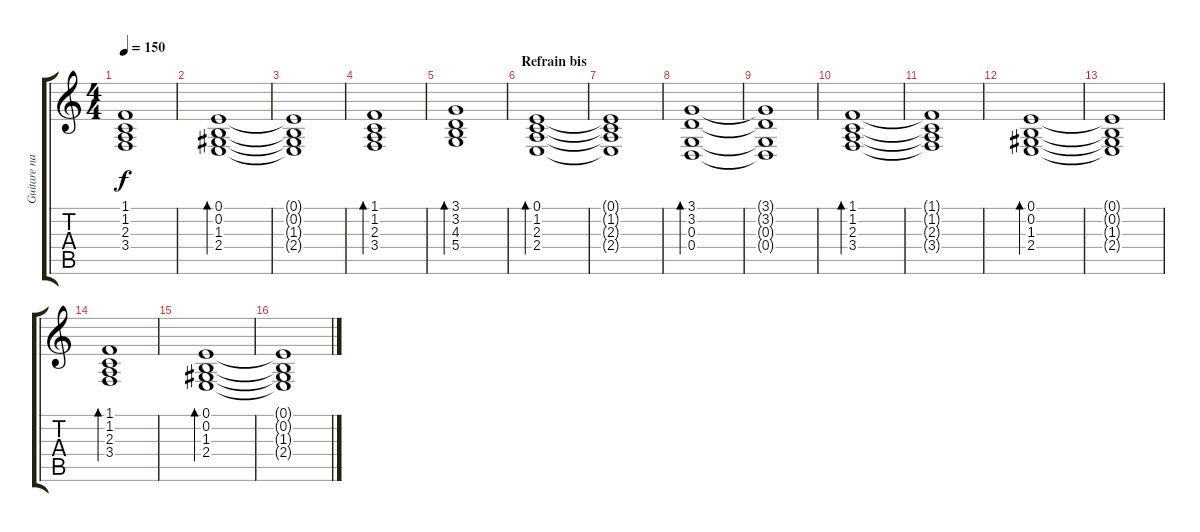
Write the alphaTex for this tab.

\track ("Guitare nappe" "Guitare na") {instrument synthstrings1}
\staff {score tabs}
\tuning (E4 B3 G3 D3 A2 E2) {hide}
\ts (4 4)
\tempo 150
\clef g2
\ks c
(1.1{t} 1.2{t} 2.3{t} 3.4{t}).1{dy f} |
(0.1 0.2 1.3 2.4).1{bd 240} |
(0.1{t} 0.2{t} 1.3{t} 2.4{t}).1 |
(1.1 1.2 2.3 3.4).1{bd 240} |
(3.1 3.2 4.3 5.4).1{bd 240} |
\section ("" "Refrain bis")
(0.1 1.2 2.3 2.4).1{bd 240} |
(0.1{t} 1.2{t} 2.3{t} 2.4{t}).1 |
(3.1 3.2 0.3 0.4).1{bd 240} |
(3.1{t} 3.2{t} 0.3{t} 0.4{t}).1 |
(1.1 1.2 2.3 3.4).1{bd 240} |
(1.1{t} 1.2{t} 2.3{t} 3.4{t}).1 |
(0.1 0.2 1.3 2.4).1{bd 240} |
(0.1{t} 0.2{t} 1.3{t} 2.4{t}).1 |
(1.1 1.2 2.3 3.4).1{bd 240} |
(0.1 0.2 1.3 2.4).1{bd 240} |
(0.1{t} 0.2{t} 1.3{t} 2.4{t}).1
